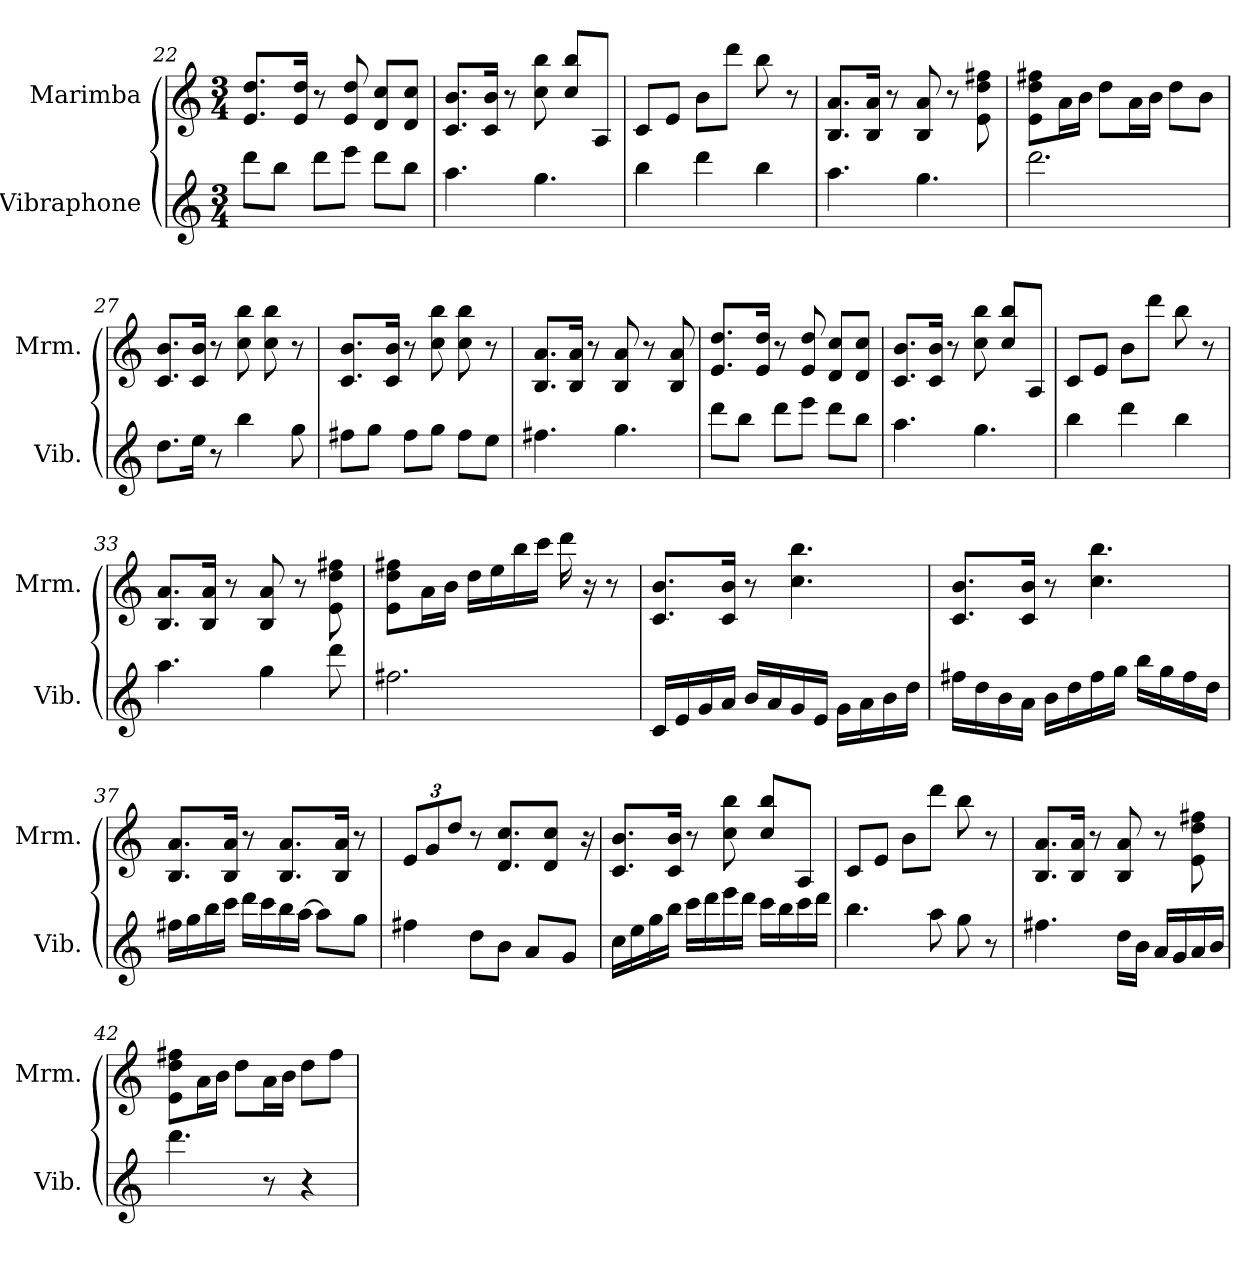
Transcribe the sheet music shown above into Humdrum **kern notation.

**kern	**kern
*part2	*part1
*staff2	*staff1
*I"Vibraphone	*I"Marimba
*I'Vib.	*I'Mrm.
!!LO:LB:g=z
*clefG2	*clefG2
*k[]	*k[]
*M3/4	*M3/4
=22	=22
8ddd\L	8.e/ 8.dd/L
8bb\J	.
.	16e/ 16dd/Jk
8ddd\L	8r
8eee\J	8e/ 8dd/
8ddd\L	8d/ 8cc/L
8bb\J	8d/ 8cc/J
=23	=23
4.aa\	8.c/ 8.b/L
.	16c/ 16b/Jk
.	8r
4.gg\	8cc\ 8bb\
.	8cc/ 8bb/L
.	8A/J
=24	=24
4bb\	8c/L
.	8e/J
4ddd\	8b\L
.	8ddd\J
4bb\	8bb\
.	8r
=25	=25
4.aa\	8.B/ 8.a/L
.	16B/ 16a/Jk
.	8r
4.gg\	8B/ 8a/
.	8r
.	8e\ 8dd\ 8ff#X\
=26	=26
2.ddd\	8e\ 8dd\ 8ff#X\L
.	16a\L
.	16b\JJ
.	8dd\L
.	16a\L
.	16b\JJ
.	8dd\L
.	8b\J
!!LO:PB:g=z
=27	=27
8.dd\L	8.c/ 8.b/L
16ee\Jk	16c/ 16b/Jk
8r	8r
4bb\	8cc\ 8bb\
.	8cc\ 8bb\
8gg\	8r
=28	=28
8ff#X\L	8.c/ 8.b/L
8gg\J	.
.	16c/ 16b/Jk
8ff#\L	8r
8gg\J	8cc\ 8bb\
8ff#\L	8cc\ 8bb\
8ee\J	8r
=29	=29
4.ff#X\	8.B/ 8.a/L
.	16B/ 16a/Jk
.	8r
4.gg\	8B/ 8a/
.	8r
.	8B/ 8a/
=30	=30
8ddd\L	8.e/ 8.dd/L
8bb\J	.
.	16e/ 16dd/Jk
8ddd\L	8r
8eee\J	8e/ 8dd/
8ddd\L	8d/ 8cc/L
8bb\J	8d/ 8cc/J
=31	=31
4.aa\	8.c/ 8.b/L
.	16c/ 16b/Jk
.	8r
4.gg\	8cc\ 8bb\
.	8cc/ 8bb/L
.	8A/J
!!LO:LB:g=z
=32	=32
4bb\	8c/L
.	8e/J
4ddd\	8b\L
.	8ddd\J
4bb\	8bb\
.	8r
=33	=33
4.aa\	8.B/ 8.a/L
.	16B/ 16a/Jk
.	8r
4gg\	8B/ 8a/
.	8r
8ddd\	8e\ 8dd\ 8ff#X\
=34	=34
2.ff#X\	8e\ 8dd\ 8ff#X\L
.	16a\L
.	16b\JJ
.	16dd\LL
.	16ee\
.	16bb\
.	16ccc\JJ
.	16ddd\
.	16r
.	8r
=35	=35
16c/LL	8.c/ 8.b/L
16e/	.
16g/	.
16a/JJ	16c/ 16b/Jk
16b/LL	8r
16a/	.
16g/	4.cc\ 4.bb\
16e/JJ	.
16g\LL	.
16a\	.
16b\	.
16dd\JJ	.
!!LO:PB:g=z
=36	=36
16ff#X\LL	8.c/ 8.b/L
16dd\	.
16b\	.
16a\JJ	16c/ 16b/Jk
16b\LL	8r
16dd\	.
16ff#\	4.cc\ 4.bb\
16gg\JJ	.
16bb\LL	.
16gg\	.
16ff#\	.
16dd\JJ	.
=37	=37
16ff#X\LL	8.B/ 8.a/L
16gg\	.
16bb\	.
16ccc\JJ	16B/ 16a/Jk
16ddd\LL	8r
16ccc\	.
16bb\	8.B/ 8.a/L
[16aa\JJ	.
8aa\L]	.
.	16B/ 16a/Jk
8gg\J	8r
=38	=38
*	*Xbrackettup
4ff#X\	12e/L
.	12g/
.	12dd/J
8dd\L	8r
8b\J	8.d/ 8.cc/L
8a/L	.
.	8d/ 8cc/J
8g/J	.
.	16r
!!LO:LB:g=z
=39	=39
16cc\LL	8.c/ 8.b/L
16ee\	.
16gg\	.
16bb\JJ	16c/ 16b/Jk
16ccc\LL	8r
16ddd\	.
16eee\	8cc\ 8bb\
16ddd\JJ	.
16ccc\LL	8cc/ 8bb/L
16bb\	.
16ccc\	8A/J
16ddd\JJ	.
=40	=40
4.bb\	8c/L
.	8e/J
.	8b\L
8aa\	8ddd\J
8gg\	8bb\
8r	8r
=41	=41
4.ff#X\	8.B/ 8.a/L
.	16B/ 16a/Jk
.	8r
16dd\LL	8B/ 8a/
16b\JJ	.
16a/LL	8r
16g/	.
16a/	8e\ 8dd\ 8ff#X\
16b/JJ	.
=42	=42
4.ddd\	8e\ 8dd\ 8ff#X\L
.	16a\L
.	16b\JJ
.	8dd\L
8r	16a\L
.	16b\JJ
4r	8dd\L
.	8ff#\J
=	=
*-	*-
